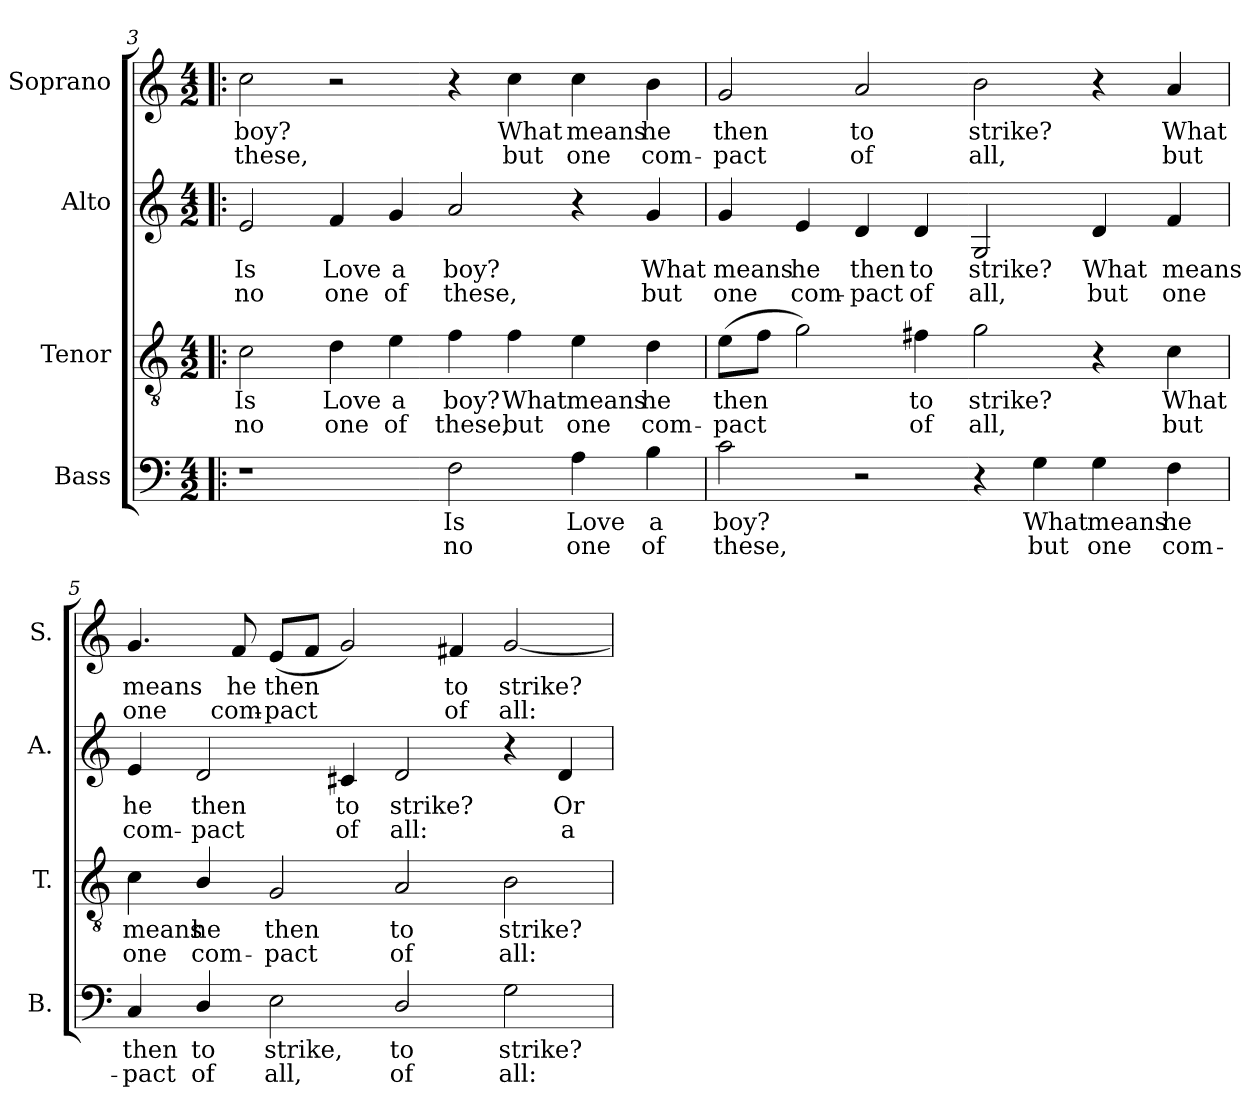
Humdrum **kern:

**kern	**text	**text	**kern	**text	**text	**kern	**text	**text	**kern	**text	**text
*part4	*part4	*part4	*part3	*part3	*part3	*part2	*part2	*part2	*part1	*part1	*part1
*staff4	*staff4	*staff4	*staff3	*staff3	*staff3	*staff2	*staff2	*staff2	*staff1	*staff1	*staff1
*I"Bass	*	*	*I"Tenor	*	*	*I"Alto	*	*	*I"Soprano	*	*
*I'B.	*	*	*I'T.	*	*	*I'A.	*	*	*I'S.	*	*
!!LO:LB:g=z
*clefF4	*	*	*clefGv2	*	*	*clefG2	*	*	*clefG2	*	*
*	*	*	*ITrd7c12	*	*	*	*	*	*	*	*
*k[]	*	*	*k[]	*	*	*k[]	*	*	*k[]	*	*
*C:	*	*	*C:	*	*	*C:	*	*	*C:	*	*
*M4/2	*	*	*M4/2	*	*	*M4/2	*	*	*M4/2	*	*
=3!|:	=3!|:	=3!|:	=3!|:	=3!|:	=3!|:	=3!|:	=3!|:	=3!|:	=3!|:	=3!|:	=3!|:
!	!	!	!	!LO:LY:b:color=#000000	!LO:LY:b:color=#000000	!	!	!	!	!	!
!	!	!	!	!	!	!	!LO:LY:b:color=#000000	!LO:LY:b:color=#000000	!	!	!
!	!	!	!	!	!	!	!	!	!	!LO:LY:b:color=#000000	!LO:LY:b:color=#000000
1r	.	.	2Ci\	Is	no	2ei/	Is	no	2cci\	boy?	these,
!	!	!	!	!LO:LY:b:color=#000000	!LO:LY:b:color=#000000	!	!	!	!	!	!
!	!	!	!	!	!	!	!LO:LY:b:color=#000000	!LO:LY:b:color=#000000	!	!	!
.	.	.	4Di\	Love	one	4fi/	Love	one	2r	.	.
!	!	!	!	!LO:LY:b:color=#000000	!LO:LY:b:color=#000000	!	!	!	!	!	!
!	!	!	!	!	!	!	!LO:LY:b:color=#000000	!LO:LY:b:color=#000000	!	!	!
.	.	.	4Ei\	a	of	4gi/	a	of	.	.	.
!	!LO:LY:b:color=#000000	!LO:LY:b:color=#000000	!	!	!	!	!	!	!	!	!
!	!	!	!	!LO:LY:b:color=#000000	!LO:LY:b:color=#000000	!	!	!	!	!	!
!	!	!	!	!	!	!	!LO:LY:b:color=#000000	!LO:LY:b:color=#000000	!	!	!
2Fi\	Is	no	4Fi\	boy?	these,	2ai/	boy?	these,	4r	.	.
!	!	!	!	!LO:LY:b:color=#000000	!LO:LY:b:color=#000000	!	!	!	!	!	!
!	!	!	!	!	!	!	!	!	!	!LO:LY:b:color=#000000	!LO:LY:b:color=#000000
.	.	.	4Fi\	What	but	.	.	.	4cci\	What	but
!	!LO:LY:b:color=#000000	!LO:LY:b:color=#000000	!	!	!	!	!	!	!	!	!
!	!	!	!	!LO:LY:b:color=#000000	!LO:LY:b:color=#000000	!	!	!	!	!	!
!	!	!	!	!	!	!	!	!	!	!LO:LY:b:color=#000000	!LO:LY:b:color=#000000
4Ai\	Love	one	4Ei\	means	one	4r	.	.	4cci\	means	one
!	!LO:LY:b:color=#000000	!LO:LY:b:color=#000000	!	!	!	!	!	!	!	!	!
!	!	!	!	!LO:LY:b:color=#000000	!LO:LY:b:color=#000000	!	!	!	!	!	!
!	!	!	!	!	!	!	!LO:LY:b:color=#000000	!LO:LY:b:color=#000000	!	!	!
!	!	!	!	!	!	!	!	!	!	!LO:LY:b:color=#000000	!LO:LY:b:color=#000000
4Bi\	a	of	4Di\	he	com-	4gi/	What	but	4bi\	he	com-
=4	=4	=4	=4	=4	=4	=4	=4	=4	=4	=4	=4
!	!LO:LY:b:color=#000000	!LO:LY:b:color=#000000	!	!	!	!	!	!	!	!	!
!	!	!	!	!LO:LY:b:color=#000000	!LO:LY:b:color=#000000	!	!	!	!	!	!
!	!	!	!	!	!	!	!LO:LY:b:color=#000000	!LO:LY:b:color=#000000	!	!	!
!	!	!	!	!	!	!	!	!	!	!LO:LY:b:color=#000000	!LO:LY:b:color=#000000
2ci\	boy?	these,	(8Ei\L	then	-pact	4gi/	means	one	2gi/	then	-pact
.	.	.	8Fi\J	.	.	.	.	.	.	.	.
!	!	!	!	!	!	!	!LO:LY:b:color=#000000	!LO:LY:b:color=#000000	!	!	!
.	.	.	2Gi\)	.	.	4ei/	he	com-	.	.	.
!	!	!	!	!	!	!	!LO:LY:b:color=#000000	!LO:LY:b:color=#000000	!	!	!
!	!	!	!	!	!	!	!	!	!	!LO:LY:b:color=#000000	!LO:LY:b:color=#000000
2r	.	.	.	.	.	4di/	then	-pact	2ai/	to	of
!	!	!	!	!LO:LY:b:color=#000000	!LO:LY:b:color=#000000	!	!	!	!	!	!
!	!	!	!	!	!	!	!LO:LY:b:color=#000000	!LO:LY:b:color=#000000	!	!	!
.	.	.	4F#Xi\	to	of	4di/	to	of	.	.	.
!	!	!	!	!LO:LY:b:color=#000000	!LO:LY:b:color=#000000	!	!	!	!	!	!
!	!	!	!	!	!	!	!LO:LY:b:color=#000000	!LO:LY:b:color=#000000	!	!	!
!	!	!	!	!	!	!	!	!	!	!LO:LY:b:color=#000000	!LO:LY:b:color=#000000
4r	.	.	2Gi\	strike?	all,	2Gi/	strike?	all,	2bi\	strike?	all,
!	!LO:LY:b:color=#000000	!LO:LY:b:color=#000000	!	!	!	!	!	!	!	!	!
4Gi\	What	but	.	.	.	.	.	.	.	.	.
!	!LO:LY:b:color=#000000	!LO:LY:b:color=#000000	!	!	!	!	!	!	!	!	!
!	!	!	!	!	!	!	!LO:LY:b:color=#000000	!LO:LY:b:color=#000000	!	!	!
4Gi\	means	one	4r	.	.	4di/	What	but	4r	.	.
!	!LO:LY:b:color=#000000	!LO:LY:b:color=#000000	!	!	!	!	!	!	!	!	!
!	!	!	!	!LO:LY:b:color=#000000	!LO:LY:b:color=#000000	!	!	!	!	!	!
!	!	!	!	!	!	!	!LO:LY:b:color=#000000	!LO:LY:b:color=#000000	!	!	!
!	!	!	!	!	!	!	!	!	!	!LO:LY:b:color=#000000	!LO:LY:b:color=#000000
4Fi\	he	com-	4Ci\	What	but	4fi/	means	one	4ai/	What	but
=5	=5	=5	=5	=5	=5	=5	=5	=5	=5	=5	=5
!	!LO:LY:b:color=#000000	!LO:LY:b:color=#000000	!	!	!	!	!	!	!	!	!
!	!	!	!	!LO:LY:b:color=#000000	!LO:LY:b:color=#000000	!	!	!	!	!	!
!	!	!	!	!	!	!	!LO:LY:b:color=#000000	!LO:LY:b:color=#000000	!	!	!
!	!	!	!	!	!	!	!	!	!	!LO:LY:b:color=#000000	!LO:LY:b:color=#000000
4Ci/	then	-pact	4Ci\	means	one	4ei/	he	com-	4.gi/	means	one
!	!LO:LY:b:color=#000000	!LO:LY:b:color=#000000	!	!	!	!	!	!	!	!	!
!	!	!	!	!LO:LY:b:color=#000000	!LO:LY:b:color=#000000	!	!	!	!	!	!
!	!	!	!	!	!	!	!LO:LY:b:color=#000000	!LO:LY:b:color=#000000	!	!	!
4Di/	to	of	4BBi/	he	com-	2di/	then	-pact	.	.	.
!	!	!	!	!	!	!	!	!	!	!LO:LY:b:color=#000000	!LO:LY:b:color=#000000
.	.	.	.	.	.	.	.	.	8fi/	he	com-
!	!LO:LY:b:color=#000000	!LO:LY:b:color=#000000	!	!	!	!	!	!	!	!	!
!	!	!	!	!LO:LY:b:color=#000000	!LO:LY:b:color=#000000	!	!	!	!	!	!
!	!	!	!	!	!	!	!	!	!	!LO:LY:b:color=#000000	!LO:LY:b:color=#000000
2Ei\	strike,	all,	2GGi/	then	-pact	.	.	.	(8ei/L	then	-pact
.	.	.	.	.	.	.	.	.	8fi/J	.	.
!	!	!	!	!	!	!	!LO:LY:b:color=#000000	!LO:LY:b:color=#000000	!	!	!
.	.	.	.	.	.	4c#Xi/	to	of	2gi/)	.	.
!	!LO:LY:b:color=#000000	!LO:LY:b:color=#000000	!	!	!	!	!	!	!	!	!
!	!	!	!	!LO:LY:b:color=#000000	!LO:LY:b:color=#000000	!	!	!	!	!	!
!	!	!	!	!	!	!	!LO:LY:b:color=#000000	!LO:LY:b:color=#000000	!	!	!
2Di/	to	of	2AAi/	to	of	2di/	strike?	all:	.	.	.
!	!	!	!	!	!	!	!	!	!	!LO:LY:b:color=#000000	!LO:LY:b:color=#000000
.	.	.	.	.	.	.	.	.	4f#Xi/	to	of
!	!LO:LY:b:color=#000000	!LO:LY:b:color=#000000	!	!	!	!	!	!	!	!	!
!	!	!	!	!LO:LY:b:color=#000000	!LO:LY:b:color=#000000	!	!	!	!	!	!
!	!	!	!	!	!	!	!	!	!	!LO:LY:b:color=#000000	!LO:LY:b:color=#000000
2Gi\	strike?	all:	2BBi\	strike?	all:	4r	.	.	[<2gi/	strike?	all:
!	!	!	!	!	!	!	!LO:LY:b:color=#000000	!LO:LY:b:color=#000000	!	!	!
.	.	.	.	.	.	4di/	Or	a	.	.	.
=	=	=	=	=	=	=	=	=	=	=	=
*-	*-	*-	*-	*-	*-	*-	*-	*-	*-	*-	*-
